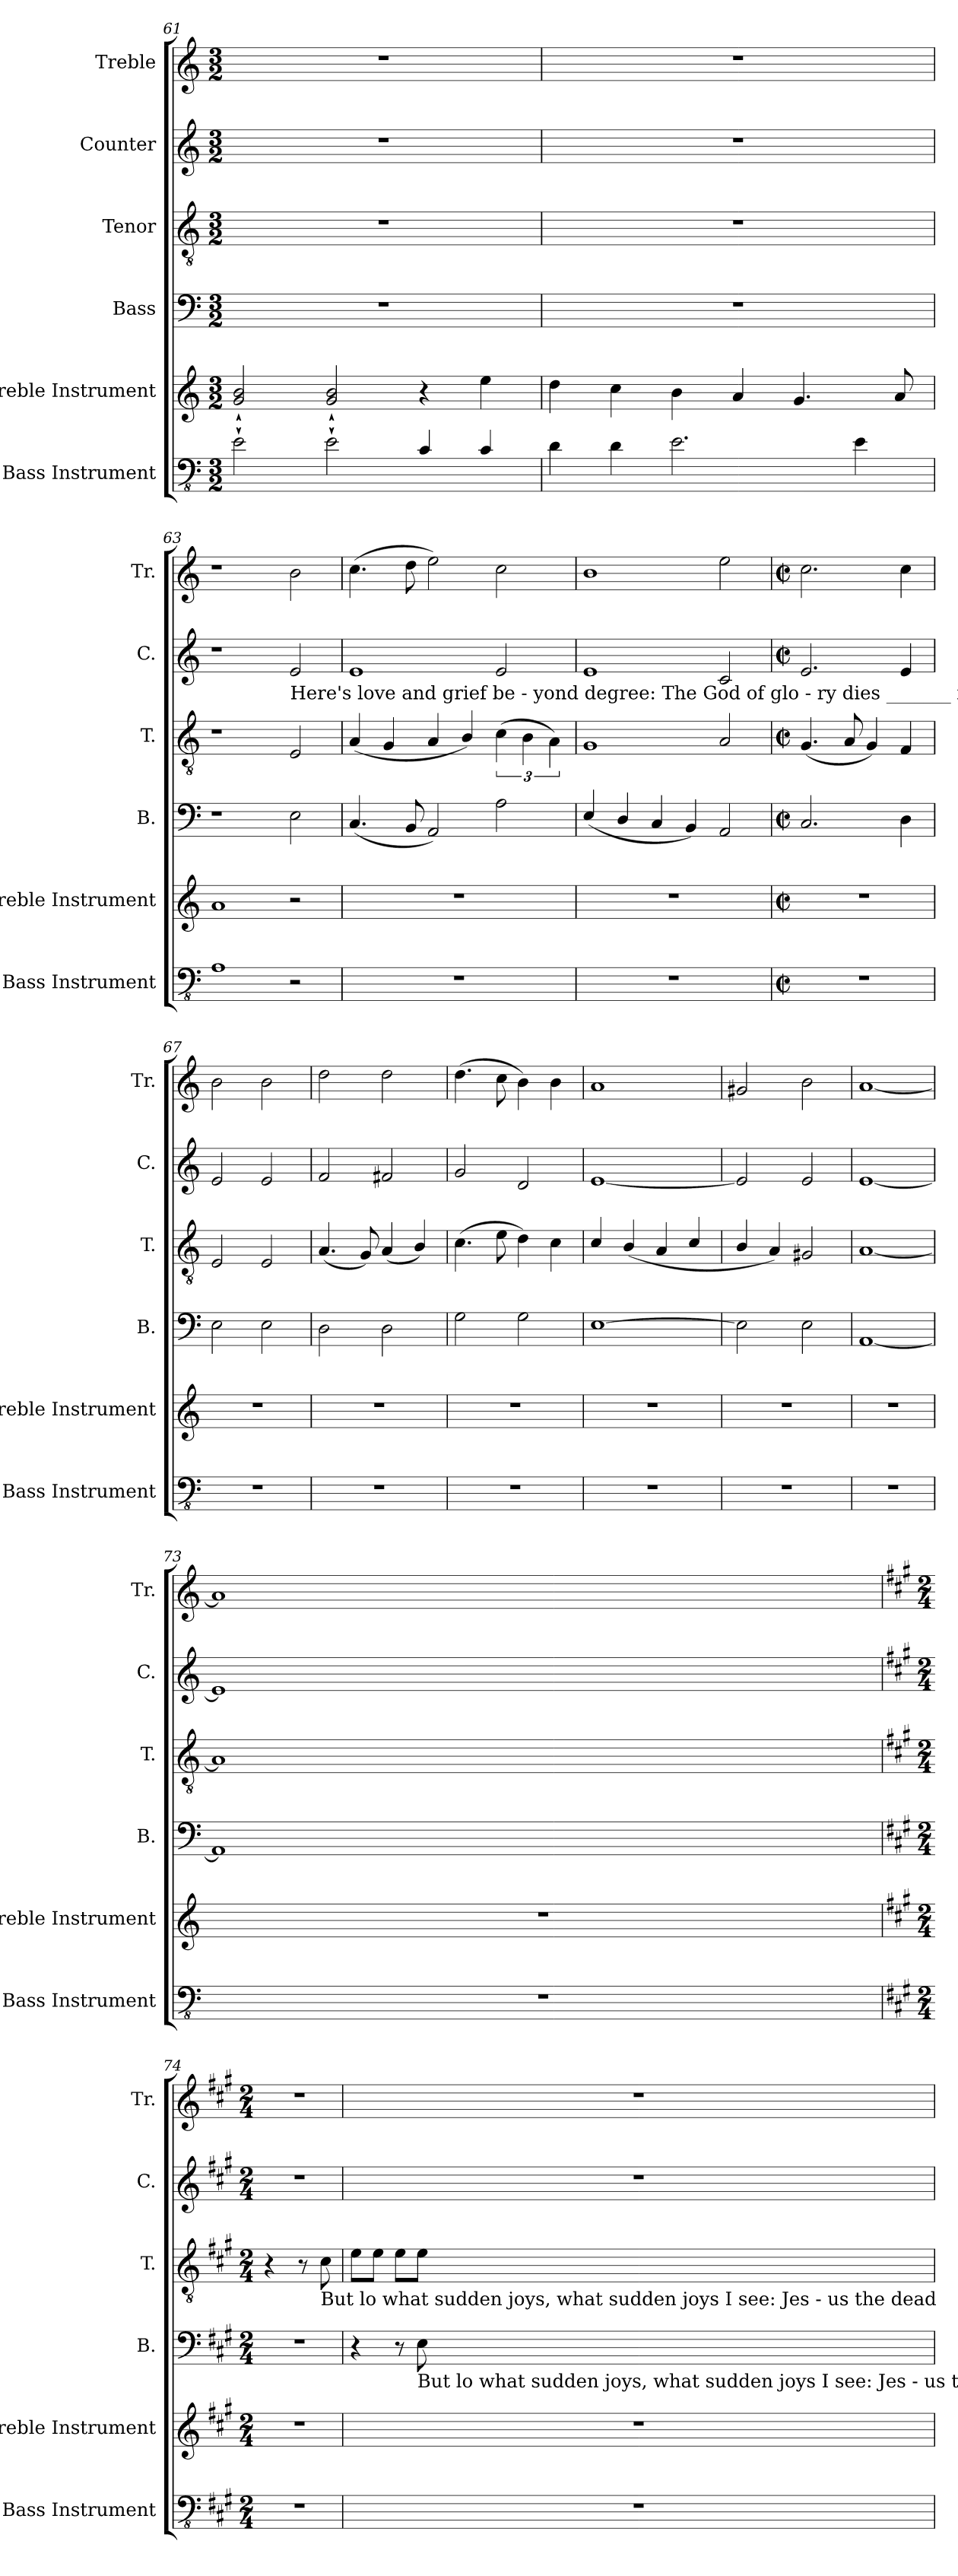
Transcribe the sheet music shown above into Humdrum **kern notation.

**kern	**kern	**kern	**kern	**kern	**kern
*part6	*part5	*part4	*part3	*part2	*part1
*staff6	*staff5	*staff4	*staff3	*staff2	*staff1
*I"Bass Instrument	*I"Treble Instrument	*I"Bass	*I"Tenor	*I"Counter	*I"Treble
*I'Bass Instrument	*I'Treble Instrument	*I'B.	*I'T.	*I'C.	*I'Tr.
*clefFv4	*clefG2	*clefF4	*clefGv2	*clefG2	*clefG2
*ITrd7c12	*	*	*	*	*
*k[]	*k[]	*k[]	*k[]	*k[]	*k[]
*C:	*C:	*C:	*C:	*C:	*C:
*M3/2	*M3/2	*M3/2	*M3/2	*M3/2	*M3/2
=61	=61	=61	=61	=61	=61
2EE`\	2g/` 2b/`	1.r	1.r	1.r	1.r
2EE`\	2g/` 2b/`	.	.	.	.
4CC/	4r	.	.	.	.
4CC/	4ee\	.	.	.	.
=62	=62	=62	=62	=62	=62
4DD\	4dd\	1.r	1.r	1.r	1.r
4DD\	4cc\	.	.	.	.
2.EE\	4b\	.	.	.	.
.	4a/	.	.	.	.
.	4.g/	.	.	.	.
4EE\	.	.	.	.	.
.	8a/	.	.	.	.
!!LO:LB:g=z
=63	=63	=63	=63	=63	=63
1AAA	1a	1r	1r	1r	1r
!	!	!	!	!LO:TX:b:t=Here's love      and      grief         be   -   yond     degree&colon;  The  God   of        glo - ry        dies _______     for   men. __	!
2r	2r	2E\	2E/	2e/	2b\
=64	=64	=64	=64	=64	=64
1.r	1.r	(4.C/	(4A/	1e	(4.cc\
.	.	.	4G/	.	.
.	.	8BB/	.	.	8dd\
.	.	2AA/)	4A/	.	2ee\)
.	.	.	4B/)	.	.
.	.	2A\	(6c\	2e/	2cc\
.	.	.	6B\	.	.
.	.	.	6A\)	.	.
=65	=65	=65	=65	=65	=65
1.r	1.r	(4E/	1G	1e	1b
.	.	4D/	.	.	.
.	.	4C/	.	.	.
.	.	4BB/)	.	.	.
.	.	2AA/	2A/	2c/	2ee\
=66	=66	=66	=66	=66	=66
*M2/2	*M2/2	*M2/2	*M2/2	*M2/2	*M2/2
*met(c|)	*met(c|)	*met(c|)	*met(c|)	*met(c|)	*met(c|)
1r	1r	2.C/	(4.G/	2.e/	2.cc\
.	.	.	8A/	.	.
.	.	.	4G/)	.	.
.	.	4D\	4F/	4e/	4cc\
=67	=67	=67	=67	=67	=67
1r	1r	2E\	2E/	2e/	2b\
.	.	2E\	2E/	2e/	2b\
=68	=68	=68	=68	=68	=68
1r	1r	2D\	(4.A/	2f/	2dd\
.	.	.	8G/)	.	.
.	.	2D\	(4A/	2f#X/	2dd\
.	.	.	4B/)	.	.
=69	=69	=69	=69	=69	=69
1r	1r	2G\	(4.c\	2g/	(4.dd\
.	.	.	8e\	.	8cc\
.	.	2G\	4d\)	2d/	4b\)
.	.	.	4c\	.	4b\
=70	=70	=70	=70	=70	=70
1r	1r	[1E	4c/	[1e	1a
.	.	.	(4B/	.	.
.	.	.	4A/	.	.
.	.	.	4c/	.	.
=71	=71	=71	=71	=71	=71
1r	1r	2E\]	4B/	2e/]	2g#X/
.	.	.	4A/)	.	.
.	.	2E\	2G#X/	2e/	2b\
=72	=72	=72	=72	=72	=72
1r	1r	[1AA	[1A	[1e	[1a
=73	=73	=73	=73	=73	=73
1r	1r	1AA]	1A]	1e]	1a]
!!LO:LB:g=z
=74	=74	=74	=74	=74	=74
*k[f#c#g#]	*k[f#c#g#]	*k[f#c#g#]	*k[f#c#g#]	*k[f#c#g#]	*k[f#c#g#]
*A:	*A:	*A:	*A:	*A:	*A:
*M2/4	*M2/4	*M2/4	*M2/4	*M2/4	*M2/4
2r	2r	2r	4r	2r	2r
.	.	.	8r	.	.
!	!	!	!LO:TX:b:t=But lo what sudden joys, what sudden joys I see&colon;                          Jes   -   us     the   dead	!	!
.	.	.	8c#\	.	.
=75	=75	=75	=75	=75	=75
2r	2r	4r	8e\L	2r	2r
.	.	.	8e\J	.	.
.	.	8r	8e\L	.	.
!	!	!LO:TX:b:t=But lo what sudden joys,  what sudden  joys  I  see&colon;  Jes   -  us    the    dead	!	!	!
.	.	8E\	8e\J	.	.
=	=	=	=	=	=
*-	*-	*-	*-	*-	*-
